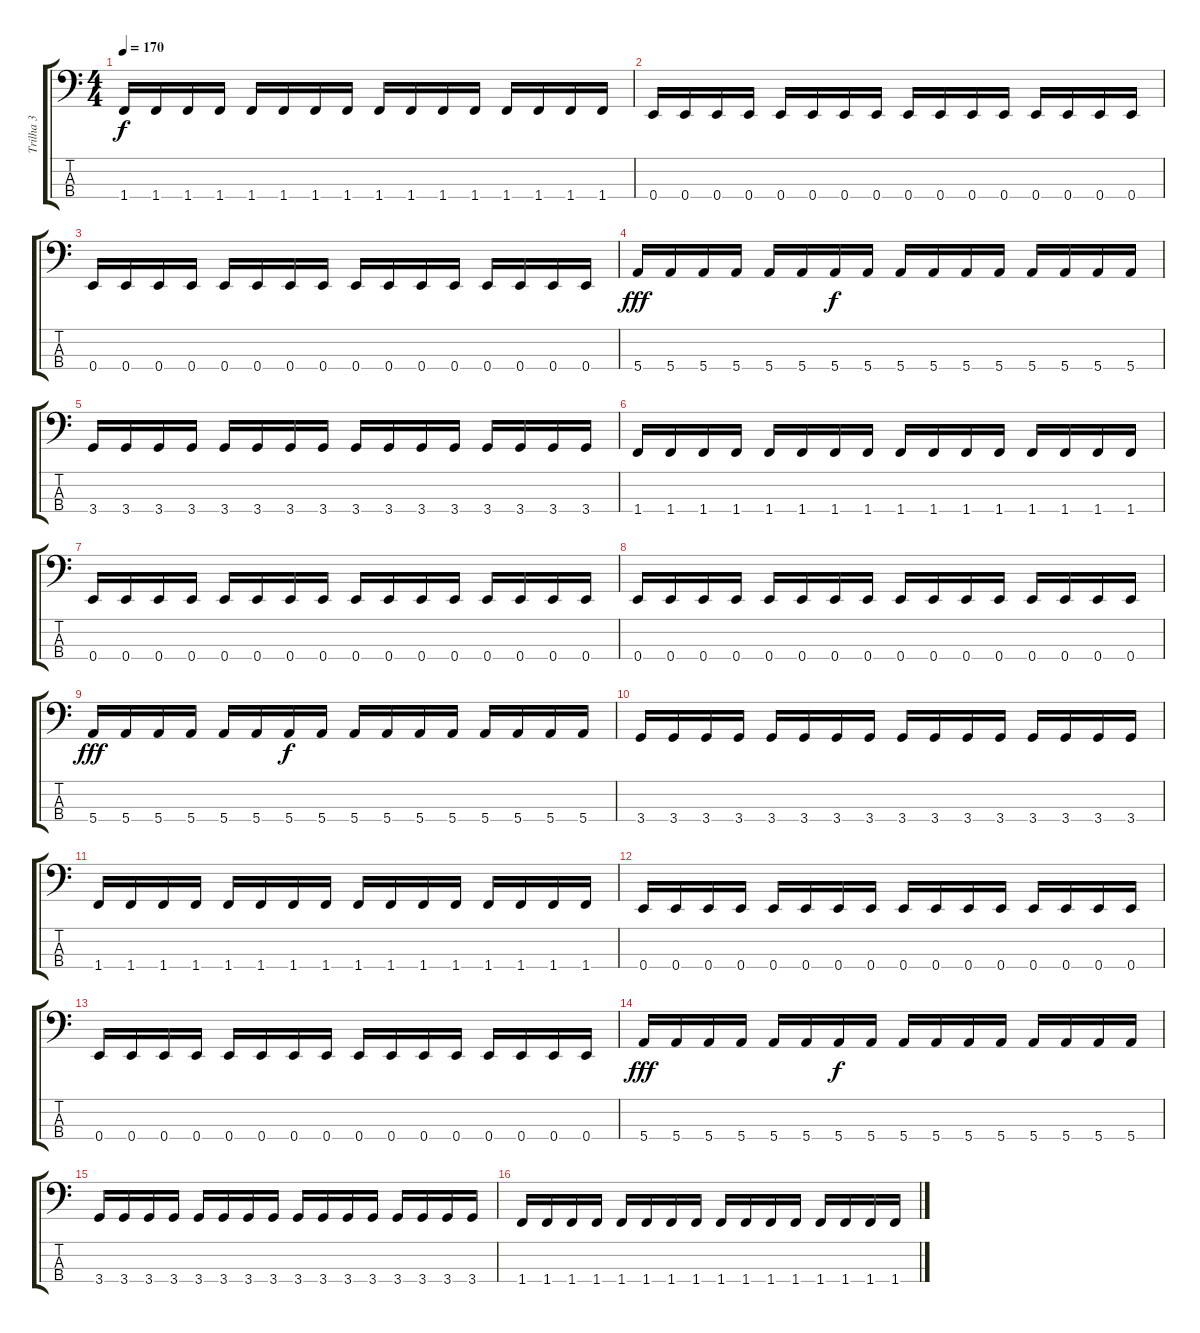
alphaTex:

\track ("Trilha 3" "Trilha 3") {instrument electricbassfinger}
\staff {score tabs}
\tuning (G2 D2 A1 E1) {hide}
\ts (4 4)
\tempo 170
\clef f4
\ks c
1.4.16{dy f} 1.4.16 1.4.16 1.4.16 1.4.16 1.4.16 1.4.16 1.4.16 1.4.16 1.4.16 1.4.16 1.4.16 1.4.16 1.4.16 1.4.16 1.4.16 |
0.4.16 0.4.16 0.4.16 0.4.16 0.4.16 0.4.16 0.4.16 0.4.16 0.4.16 0.4.16 0.4.16 0.4.16 0.4.16 0.4.16 0.4.16 0.4.16 |
0.4.16 0.4.16 0.4.16 0.4.16 0.4.16 0.4.16 0.4.16 0.4.16 0.4.16 0.4.16 0.4.16 0.4.16 0.4.16 0.4.16 0.4.16 0.4.16 |
5.4.16{dy fff} 5.4.16 5.4.16 5.4.16 5.4.16 5.4.16 5.4.16{dy f} 5.4.16 5.4.16 5.4.16 5.4.16 5.4.16 5.4.16 5.4.16 5.4.16 5.4.16 |
3.4.16 3.4.16 3.4.16 3.4.16 3.4.16 3.4.16 3.4.16 3.4.16 3.4.16 3.4.16 3.4.16 3.4.16 3.4.16 3.4.16 3.4.16 3.4.16 |
1.4.16 1.4.16 1.4.16 1.4.16 1.4.16 1.4.16 1.4.16 1.4.16 1.4.16 1.4.16 1.4.16 1.4.16 1.4.16 1.4.16 1.4.16 1.4.16 |
0.4.16 0.4.16 0.4.16 0.4.16 0.4.16 0.4.16 0.4.16 0.4.16 0.4.16 0.4.16 0.4.16 0.4.16 0.4.16 0.4.16 0.4.16 0.4.16 |
0.4.16 0.4.16 0.4.16 0.4.16 0.4.16 0.4.16 0.4.16 0.4.16 0.4.16 0.4.16 0.4.16 0.4.16 0.4.16 0.4.16 0.4.16 0.4.16 |
5.4.16{dy fff} 5.4.16 5.4.16 5.4.16 5.4.16 5.4.16 5.4.16{dy f} 5.4.16 5.4.16 5.4.16 5.4.16 5.4.16 5.4.16 5.4.16 5.4.16 5.4.16 |
3.4.16 3.4.16 3.4.16 3.4.16 3.4.16 3.4.16 3.4.16 3.4.16 3.4.16 3.4.16 3.4.16 3.4.16 3.4.16 3.4.16 3.4.16 3.4.16 |
1.4.16 1.4.16 1.4.16 1.4.16 1.4.16 1.4.16 1.4.16 1.4.16 1.4.16 1.4.16 1.4.16 1.4.16 1.4.16 1.4.16 1.4.16 1.4.16 |
0.4.16 0.4.16 0.4.16 0.4.16 0.4.16 0.4.16 0.4.16 0.4.16 0.4.16 0.4.16 0.4.16 0.4.16 0.4.16 0.4.16 0.4.16 0.4.16 |
0.4.16 0.4.16 0.4.16 0.4.16 0.4.16 0.4.16 0.4.16 0.4.16 0.4.16 0.4.16 0.4.16 0.4.16 0.4.16 0.4.16 0.4.16 0.4.16 |
5.4.16{dy fff} 5.4.16 5.4.16 5.4.16 5.4.16 5.4.16 5.4.16{dy f} 5.4.16 5.4.16 5.4.16 5.4.16 5.4.16 5.4.16 5.4.16 5.4.16 5.4.16 |
3.4.16 3.4.16 3.4.16 3.4.16 3.4.16 3.4.16 3.4.16 3.4.16 3.4.16 3.4.16 3.4.16 3.4.16 3.4.16 3.4.16 3.4.16 3.4.16 |
1.4.16 1.4.16 1.4.16 1.4.16 1.4.16 1.4.16 1.4.16 1.4.16 1.4.16 1.4.16 1.4.16 1.4.16 1.4.16 1.4.16 1.4.16 1.4.16
